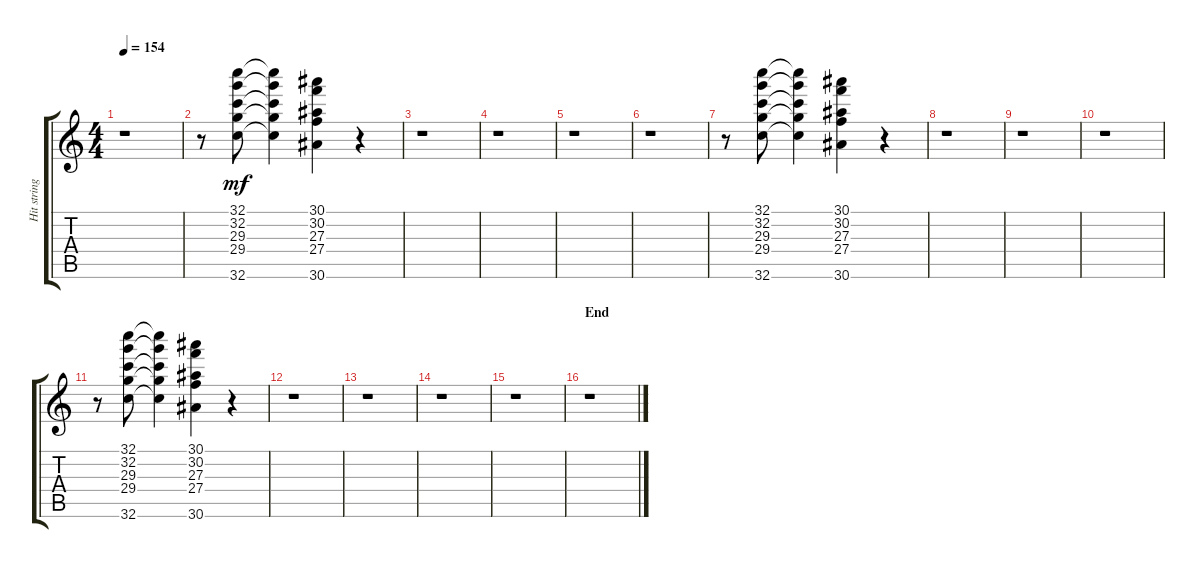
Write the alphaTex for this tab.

\track ("Hit strings" "Hit string") {instrument orchestrahit}
\staff {score tabs}
\tuning (E4 B3 G3 D3 A2 E2) {hide}
\ts (4 4)
\tempo 154
\clef g2
\ks c
r.1{dy mf} |
r.8 (32.1 32.2 29.3 29.4 32.6).8 (32.1{t} 32.2{t} 29.3{t} 29.4{t} 32.6{t}).4 (30.1 30.2 27.3 27.4 30.6).4 r.4 |
r.1 |
r.1 |
r.1 |
r.1 |
r.8 (32.1 32.2 29.3 29.4 32.6).8 (32.1{t} 32.2{t} 29.3{t} 29.4{t} 32.6{t}).4 (30.1 30.2 27.3 27.4 30.6).4 r.4 |
r.1 |
r.1 |
r.1 |
r.8 (32.1 32.2 29.3 29.4 32.6).8 (32.1{t} 32.2{t} 29.3{t} 29.4{t} 32.6{t}).4 (30.1 30.2 27.3 27.4 30.6).4 r.4 |
r.1 |
r.1 |
r.1 |
r.1 |
\section ("" "End")
r.1
